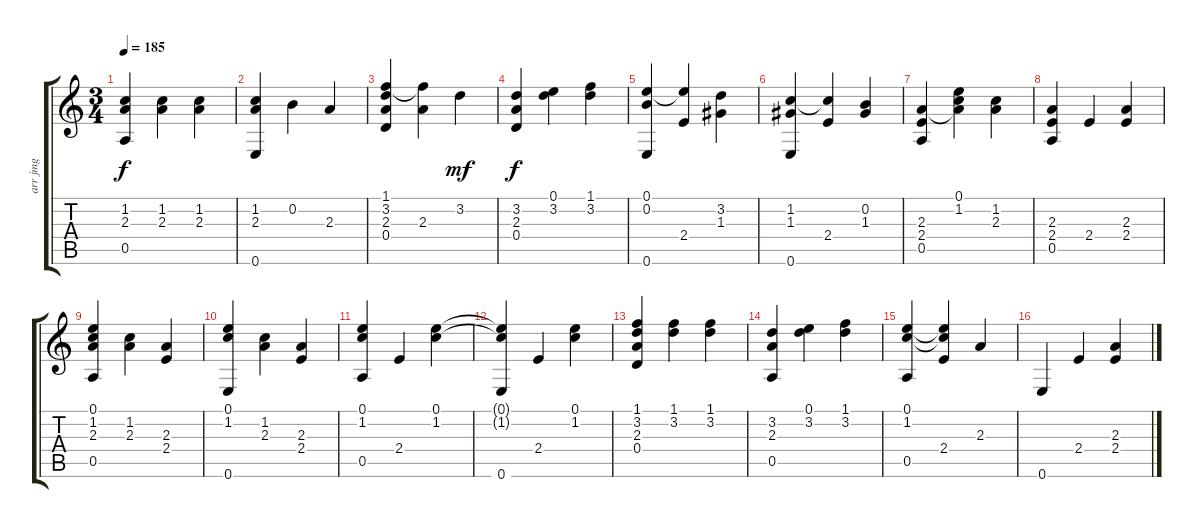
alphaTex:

\track ("arr jmg" "arr jmg") {instrument acousticguitarnylon}
\staff {score tabs}
\tuning (E4 B3 G3 D3 A2 E2) {hide}
\ts (3 4)
\tempo 185
\clef g2
\ks c
(1.2 2.3 0.5).4{dy f} (1.2 2.3).4 (1.2 2.3).4 |
(1.2 2.3 0.6).4 0.2.4 2.3.4 |
(1.1 3.2 2.3 0.4).4 (1.1{t} 2.3).4 3.2.4{dy mf} |
(3.2 2.3 0.4).4{dy f} (0.1 3.2).4 (1.1 3.2).4 |
(0.1 0.2 0.6).4 (0.1{t} 2.4).4 (3.2 1.3).4 |
(1.2 1.3 0.6).4 (1.2{t} 2.4).4 (0.2 1.3).4 |
(2.3 2.4 0.5).4 (0.1 1.2 2.3{t}).4 (1.2 2.3).4 |
(2.3 2.4 0.5).4 2.4.4 (2.3 2.4).4 |
(0.1 1.2 2.3 0.5).4 (1.2 2.3).4 (2.3 2.4).4 |
(0.1 1.2 0.6).4 (1.2 2.3).4 (2.3 2.4).4 |
(0.1 1.2 0.5).4 2.4.4 (0.1 1.2).4 |
(0.1{t} 1.2{t} 0.6).4 2.4.4 (0.1 1.2).4 |
(1.1 3.2 2.3 0.4).4 (1.1 3.2).4 (1.1 3.2).4 |
(3.2 2.3 0.5).4 (0.1 3.2).4 (1.1 3.2).4 |
(0.1 1.2 0.5).4 (0.1{t} 1.2{t} 2.4).4 2.3.4 |
0.6.4 2.4.4 (2.3 2.4).4
